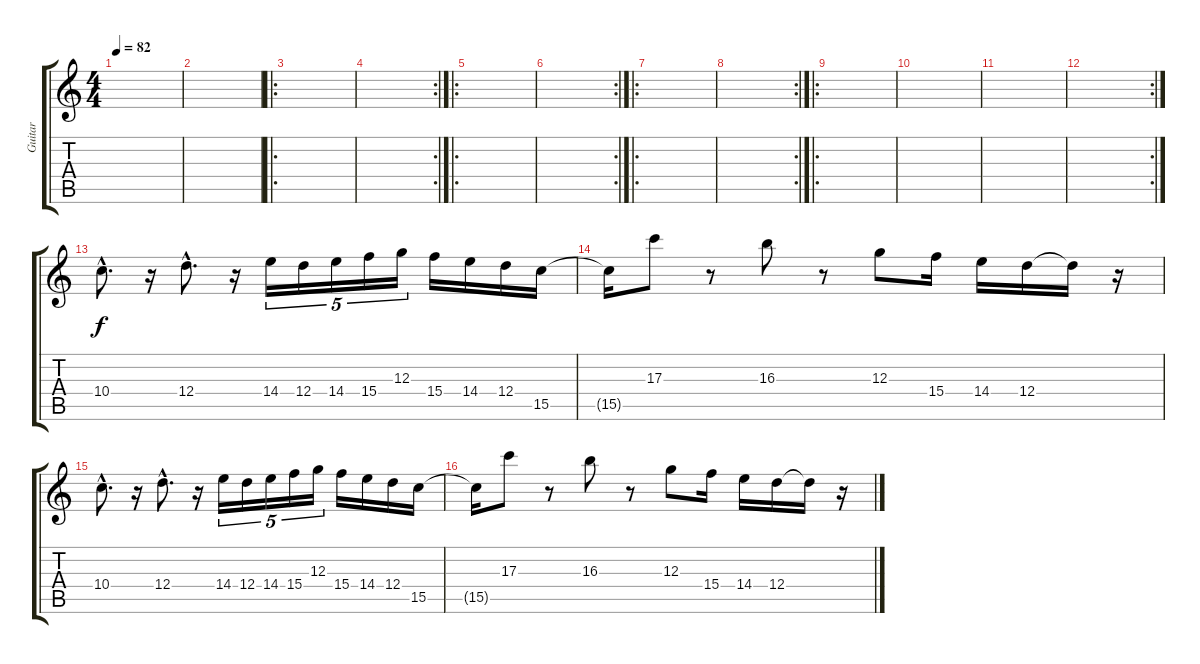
\track ("Guitar" "Guitar") {instrument overdrivenguitar}
\staff {score tabs}
\tuning (E4 B3 G3 D3 A2 E2) {hide}
\ts (4 4)
\tempo 82
\clef g2
\ks c
|
|
\ro
|
\rc 2
|
\ro
|
\rc 2
|
\ro
|
\rc 2
|
\ro
|
|
|
\rc 2
|
10.4{hac}.8{d} r.16 12.4{hac}.8{d} r.16 14.4.16{tu (5 4)} 12.4.16{tu (5 4)} 14.4.16{tu (5 4)} 15.4.16{tu (5 4)} 12.3.16{tu (5 4)} 15.4.16 14.4.16 12.4.16 15.5.16 |
15.5{t}.16 17.3.8 r.8 16.3.8 r.8 12.3.8 15.4.16 14.4.16 12.4.16 12.4{t}.16 r.16 |
10.4{hac}.8{d} r.16 12.4{hac}.8{d} r.16 14.4.16{tu (5 4)} 12.4.16{tu (5 4)} 14.4.16{tu (5 4)} 15.4.16{tu (5 4)} 12.3.16{tu (5 4)} 15.4.16 14.4.16 12.4.16 15.5.16 |
15.5{t}.16 17.3.8 r.8 16.3.8 r.8 12.3.8 15.4.16 14.4.16 12.4.16 12.4{t}.16 r.16
